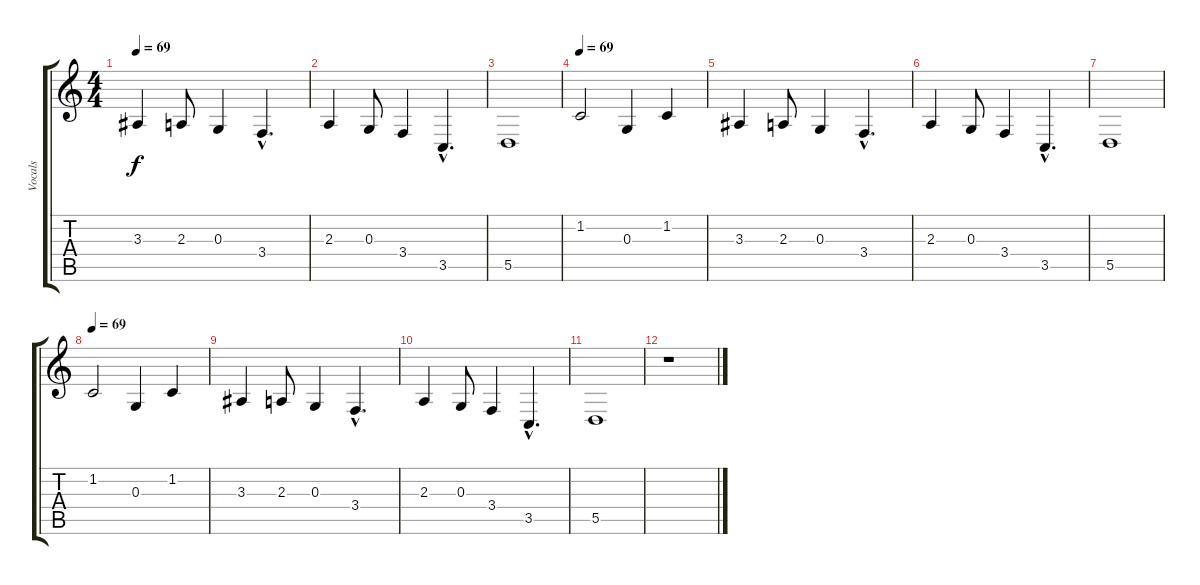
\track ("Vocals" "Vocals") {instrument lead1square}
\staff {score tabs}
\tuning (E4 B3 G3 D3 A2 E2) {hide}
\ts (4 4)
\tempo 69
\clef g2
\ks c
3.3.4{lyrics (0 "") lyrics (1 "") lyrics (2 "") lyrics (3 "") lyrics (4 "") dy f} 2.3.8{lyrics (0 "") lyrics (1 "") lyrics (2 "") lyrics (3 "") lyrics (4 "")} 0.3.4{lyrics (0 "") lyrics (1 "") lyrics (2 "") lyrics (3 "") lyrics (4 "")} 3.4{hac}.4{d lyrics (0 "") lyrics (1 "") lyrics (2 "") lyrics (3 "") lyrics (4 "")} |
2.3.4{lyrics (0 "") lyrics (1 "") lyrics (2 "") lyrics (3 "") lyrics (4 "")} 0.3.8{lyrics (0 "") lyrics (1 "") lyrics (2 "") lyrics (3 "") lyrics (4 "")} 3.4.4{lyrics (0 "") lyrics (1 "") lyrics (2 "") lyrics (3 "") lyrics (4 "")} 3.5{hac}.4{d lyrics (0 "") lyrics (1 "") lyrics (2 "") lyrics (3 "") lyrics (4 "")} |
5.5.1{lyrics (0 "") lyrics (1 "") lyrics (2 "") lyrics (3 "") lyrics (4 "")} |
\tempo 69
1.2.2{lyrics (0 "") lyrics (1 "") lyrics (2 "") lyrics (3 "") lyrics (4 "")} 0.3.4{lyrics (0 "") lyrics (1 "") lyrics (2 "") lyrics (3 "") lyrics (4 "")} 1.2.4{lyrics (0 "") lyrics (1 "") lyrics (2 "") lyrics (3 "") lyrics (4 "")} |
3.3.4{lyrics (0 "") lyrics (1 "") lyrics (2 "") lyrics (3 "") lyrics (4 "")} 2.3.8{lyrics (0 "") lyrics (1 "") lyrics (2 "") lyrics (3 "") lyrics (4 "")} 0.3.4{lyrics (0 "") lyrics (1 "") lyrics (2 "") lyrics (3 "") lyrics (4 "")} 3.4{hac}.4{d lyrics (0 "") lyrics (1 "") lyrics (2 "") lyrics (3 "") lyrics (4 "")} |
2.3.4{lyrics (0 "") lyrics (1 "") lyrics (2 "") lyrics (3 "") lyrics (4 "")} 0.3.8{lyrics (0 "") lyrics (1 "") lyrics (2 "") lyrics (3 "") lyrics (4 "")} 3.4.4{lyrics (0 "") lyrics (1 "") lyrics (2 "") lyrics (3 "") lyrics (4 "")} 3.5{hac}.4{d lyrics (0 "") lyrics (1 "") lyrics (2 "") lyrics (3 "") lyrics (4 "")} |
5.5.1{lyrics (0 "") lyrics (1 "") lyrics (2 "") lyrics (3 "") lyrics (4 "")} |
\tempo 69
1.2.2{lyrics (0 "") lyrics (1 "") lyrics (2 "") lyrics (3 "") lyrics (4 "")} 0.3.4{lyrics (0 "") lyrics (1 "") lyrics (2 "") lyrics (3 "") lyrics (4 "")} 1.2.4{lyrics (0 "") lyrics (1 "") lyrics (2 "") lyrics (3 "") lyrics (4 "")} |
3.3.4 2.3.8 0.3.4 3.4{hac}.4{d} |
2.3.4 0.3.8 3.4.4 3.5{hac}.4{d} |
5.5.1 |
r.1
